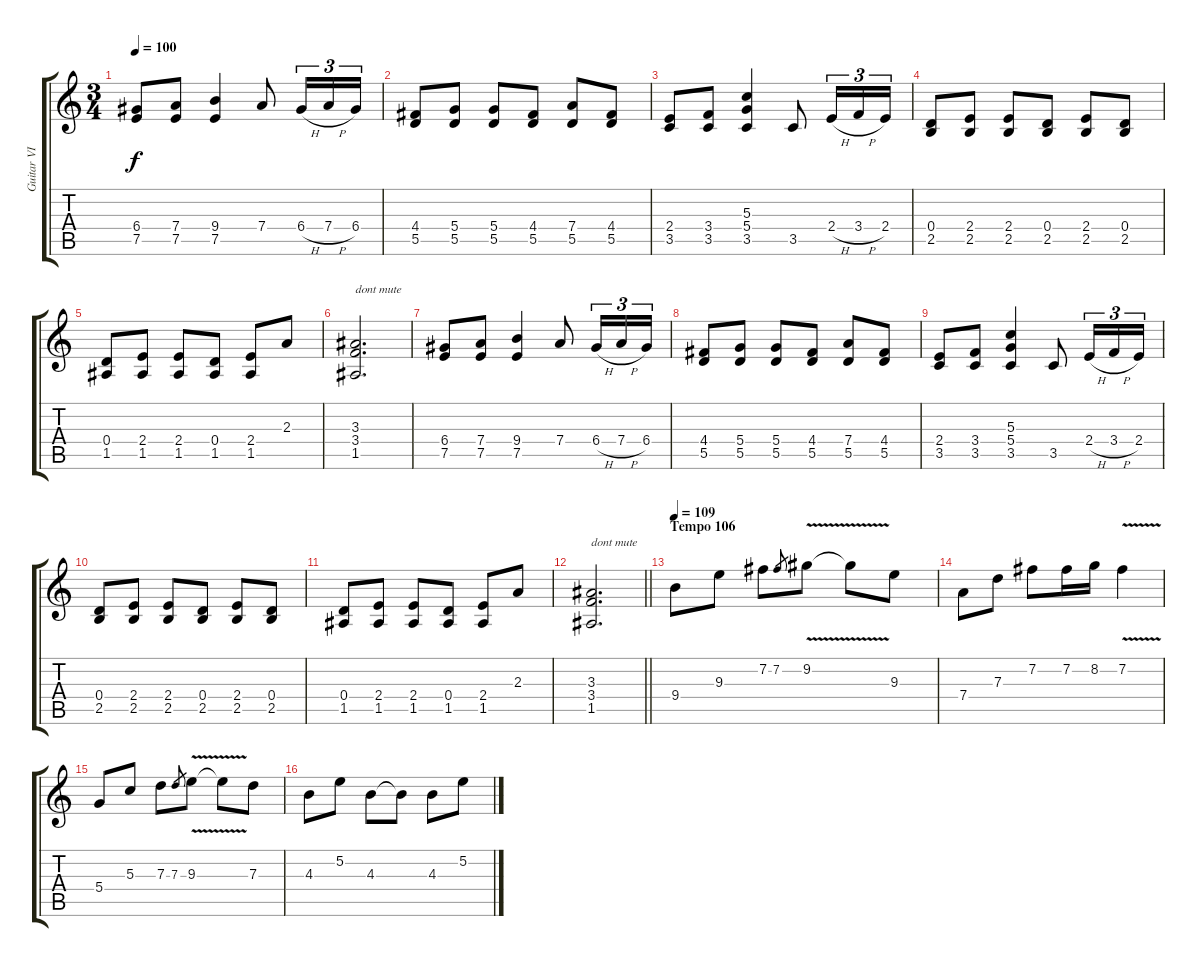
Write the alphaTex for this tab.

\track ("Guitar VI Distortion" "Guitar VI ") {instrument distortionguitar}
\staff {score tabs}
\tuning (E4 B3 G3 D3 A2 E2) {hide}
\ts (3 4)
\tempo 100
\clef g2
\ks c
(6.4 7.5).8{dy f} (7.4 7.5).8 (9.4 7.5).4 7.4.8 6.4{h}.16{tu (3 2)} 7.4{h}.16{tu (3 2)} 6.4.16{tu (3 2)} |
(4.4 5.5).8 (5.4 5.5).8 (5.4 5.5).8 (4.4 5.5).8 (7.4 5.5).8 (4.4 5.5).8 |
(2.4 3.5).8 (3.4 3.5).8 (5.3 5.4 3.5).4 3.5.8 2.4{h}.16{tu (3 2)} 3.4{h}.16{tu (3 2)} 2.4.16{tu (3 2)} |
(0.4 2.5).8 (2.4 2.5).8 (2.4 2.5).8 (0.4 2.5).8 (2.4 2.5).8 (0.4 2.5).8 |
(0.4 1.5).8 (2.4 1.5).8 (2.4 1.5).8 (0.4 1.5).8 (2.4 1.5).8 2.3.8 |
(3.3 3.4 1.5).2{d txt "dont mute"} |
(6.4 7.5).8 (7.4 7.5).8 (9.4 7.5).4 7.4.8 6.4{h}.16{tu (3 2)} 7.4{h}.16{tu (3 2)} 6.4.16{tu (3 2)} |
(4.4 5.5).8 (5.4 5.5).8 (5.4 5.5).8 (4.4 5.5).8 (7.4 5.5).8 (4.4 5.5).8 |
(2.4 3.5).8 (3.4 3.5).8 (5.3 5.4 3.5).4 3.5.8 2.4{h}.16{tu (3 2)} 3.4{h}.16{tu (3 2)} 2.4.16{tu (3 2)} |
(0.4 2.5).8 (2.4 2.5).8 (2.4 2.5).8 (0.4 2.5).8 (2.4 2.5).8 (0.4 2.5).8 |
(0.4 1.5).8 (2.4 1.5).8 (2.4 1.5).8 (0.4 1.5).8 (2.4 1.5).8 2.3.8 |
\barLineRight lightlight
(3.3 3.4 1.5).2{d txt "dont mute"} |
\section ("" "Tempo 106")
\tempo 106
\tempo 109
9.4.8 9.3.8 7.2.8 7.2.8{gr} 9.2{v}.8 9.2{t}.8 9.3.8 |
7.4.8 7.3.8 7.2.8 7.2.16 8.2.16 7.2{v}.4 |
5.4.8 5.3.8 7.3.8 7.3.8{gr} 9.3{v}.8 9.3{t}.8 7.3.8 |
4.3.8 5.2.8 4.3.8 4.3{t}.8 4.3.8 5.2.8
